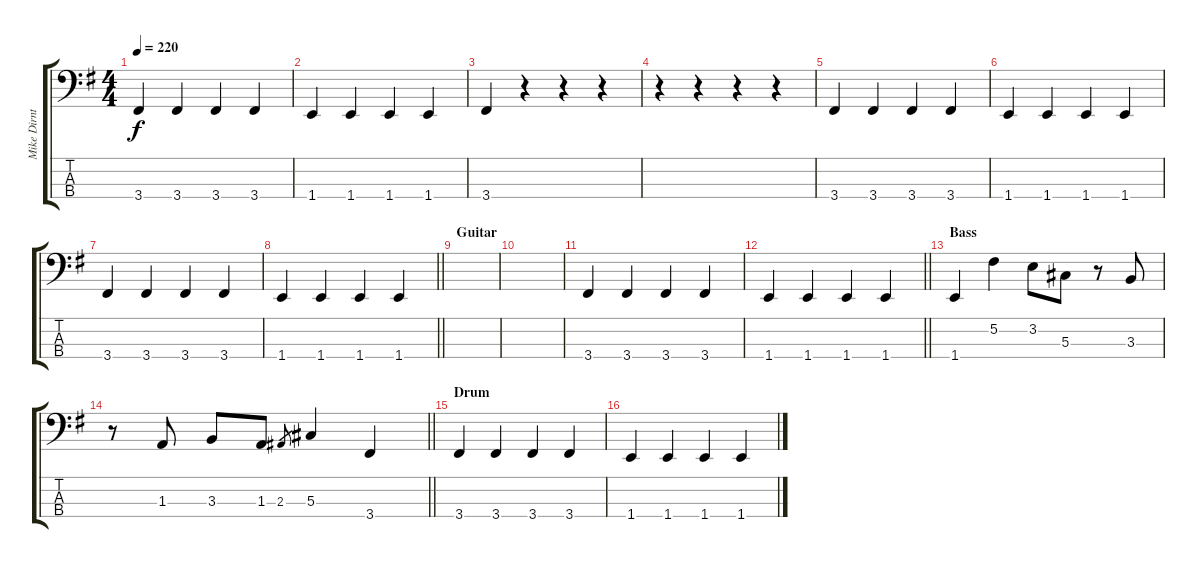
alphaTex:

\track ("Mike Dirnt" "Mike Dirnt") {instrument electricbasspick}
\staff {score tabs}
\tuning (Gb2 Db2 Ab1 Eb1) {hide}
\ts (4 4)
\tempo 220
\clef f4
\ks g
3.4.4{dy f} 3.4.4 3.4.4 3.4.4 |
1.4.4 1.4.4 1.4.4 1.4.4 |
3.4.4 r.4 r.4 r.4 |
r.4 r.4 r.4 r.4 |
3.4.4 3.4.4 3.4.4 3.4.4 |
1.4.4 1.4.4 1.4.4 1.4.4 |
3.4.4 3.4.4 3.4.4 3.4.4 |
\barLineRight lightlight
1.4.4 1.4.4 1.4.4 1.4.4 |
\section ("" "Guitar")
|
|
3.4.4 3.4.4 3.4.4 3.4.4 |
\barLineRight lightlight
1.4.4 1.4.4 1.4.4 1.4.4 |
\section ("" "Bass")
1.4.4 5.2.4 3.2.8 5.3.8 r.8 3.3.8 |
\barLineRight lightlight
r.8 1.3.8 3.3.8 1.3.8 2.3.8{gr} 5.3.4 3.4.4 |
\section ("" "Drum")
3.4.4 3.4.4 3.4.4 3.4.4 |
1.4.4 1.4.4 1.4.4 1.4.4
